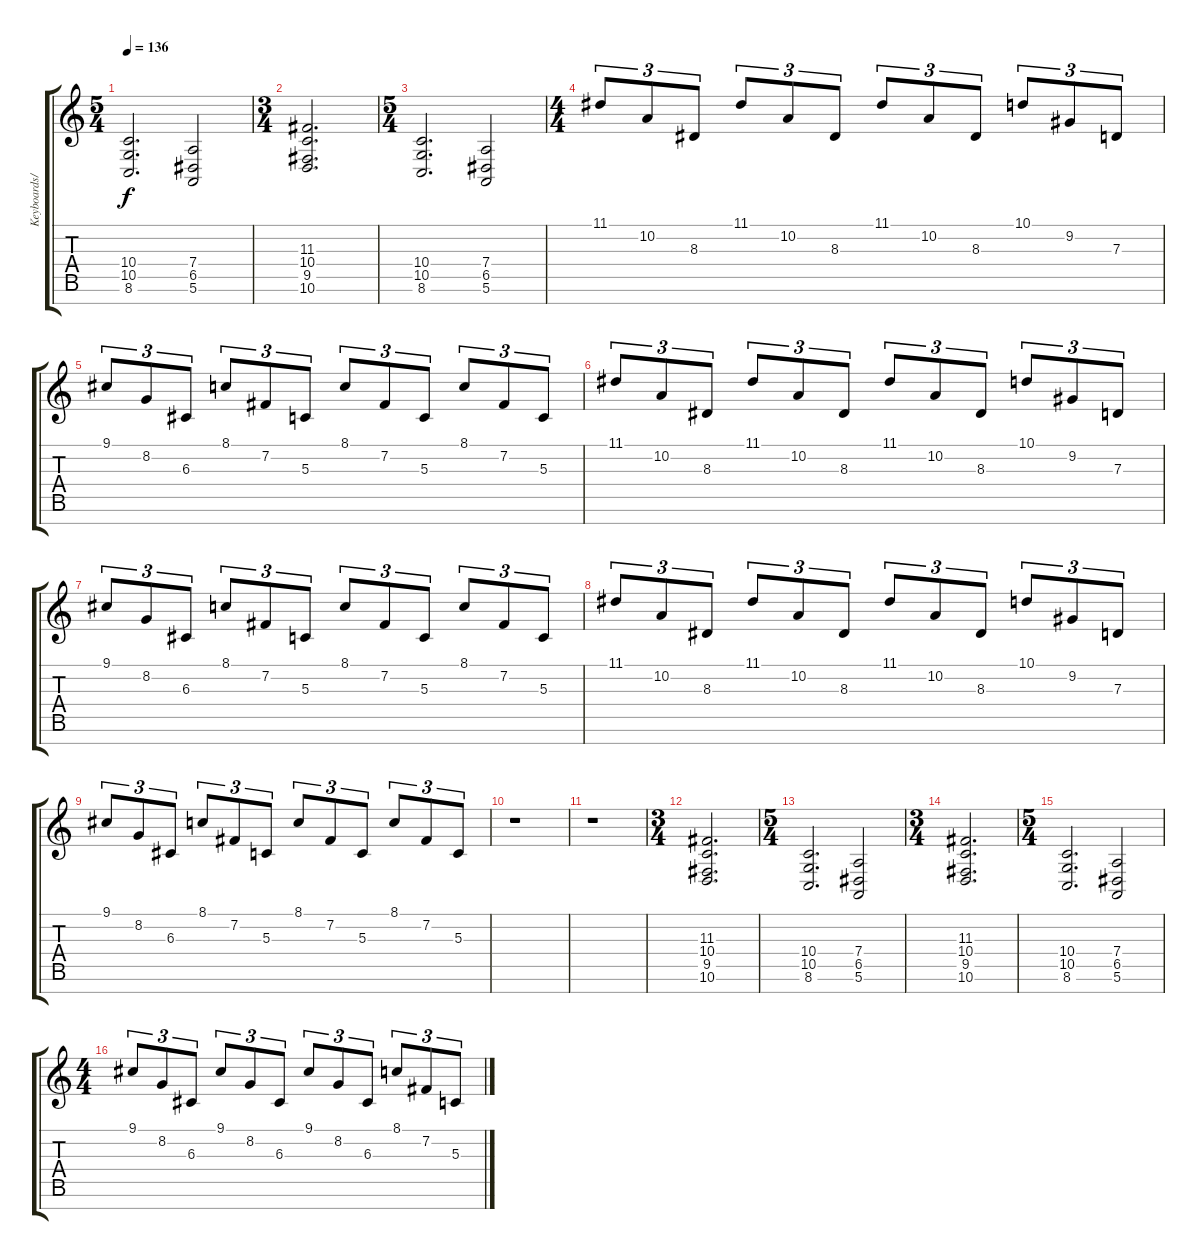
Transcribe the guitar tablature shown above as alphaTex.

\track ("Keyboards/Others" "Keyboards/") {instrument stringensemble1}
\staff {score tabs}
\tuning (E4 B3 G3 D3 A2 E2 B1) {hide}
\ts (5 4)
\tempo 136
\clef g2
\ks c
(10.4 10.5 8.6).2{d dy f} (7.4 6.5 5.6).2 |
\ts (3 4)
(11.3 10.4 9.5 10.6).2{d volume 11 instrument churchorgan} |
\ts (5 4)
(10.4 10.5 8.6).2{d} (7.4 6.5 5.6).2 |
\ts (4 4)
11.1.8{tu (3 2) volume 13 balance 8 instrument churchorgan} 10.2.8{tu (3 2)} 8.3.8{tu (3 2)} 11.1.8{tu (3 2)} 10.2.8{tu (3 2)} 8.3.8{tu (3 2)} 11.1.8{tu (3 2)} 10.2.8{tu (3 2)} 8.3.8{tu (3 2)} 10.1.8{tu (3 2)} 9.2.8{tu (3 2)} 7.3.8{tu (3 2)} |
9.1.8{tu (3 2)} 8.2.8{tu (3 2)} 6.3.8{tu (3 2)} 8.1.8{tu (3 2)} 7.2.8{tu (3 2)} 5.3.8{tu (3 2)} 8.1.8{tu (3 2)} 7.2.8{tu (3 2)} 5.3.8{tu (3 2)} 8.1.8{tu (3 2)} 7.2.8{tu (3 2)} 5.3.8{tu (3 2)} |
11.1.8{tu (3 2)} 10.2.8{tu (3 2)} 8.3.8{tu (3 2)} 11.1.8{tu (3 2)} 10.2.8{tu (3 2)} 8.3.8{tu (3 2)} 11.1.8{tu (3 2)} 10.2.8{tu (3 2)} 8.3.8{tu (3 2)} 10.1.8{tu (3 2)} 9.2.8{tu (3 2)} 7.3.8{tu (3 2)} |
9.1.8{tu (3 2)} 8.2.8{tu (3 2)} 6.3.8{tu (3 2)} 8.1.8{tu (3 2)} 7.2.8{tu (3 2)} 5.3.8{tu (3 2)} 8.1.8{tu (3 2)} 7.2.8{tu (3 2)} 5.3.8{tu (3 2)} 8.1.8{tu (3 2)} 7.2.8{tu (3 2)} 5.3.8{tu (3 2)} |
11.1.8{tu (3 2)} 10.2.8{tu (3 2)} 8.3.8{tu (3 2)} 11.1.8{tu (3 2)} 10.2.8{tu (3 2)} 8.3.8{tu (3 2)} 11.1.8{tu (3 2)} 10.2.8{tu (3 2)} 8.3.8{tu (3 2)} 10.1.8{tu (3 2)} 9.2.8{tu (3 2)} 7.3.8{tu (3 2)} |
9.1.8{tu (3 2)} 8.2.8{tu (3 2)} 6.3.8{tu (3 2)} 8.1.8{tu (3 2)} 7.2.8{tu (3 2)} 5.3.8{tu (3 2)} 8.1.8{tu (3 2)} 7.2.8{tu (3 2)} 5.3.8{tu (3 2)} 8.1.8{tu (3 2)} 7.2.8{tu (3 2)} 5.3.8{tu (3 2)} |
r.1 |
r.1 |
\ts (3 4)
(11.3 10.4 9.5 10.6).2{d volume 11 balance 8 instrument churchorgan} |
\ts (5 4)
(10.4 10.5 8.6).2{d} (7.4 6.5 5.6).2 |
\ts (3 4)
(11.3 10.4 9.5 10.6).2{d volume 11 instrument churchorgan} |
\ts (5 4)
(10.4 10.5 8.6).2{d} (7.4 6.5 5.6).2 |
\ts (4 4)
9.1.8{tu (3 2) volume 9} 8.2.8{tu (3 2)} 6.3.8{tu (3 2)} 9.1.8{tu (3 2)} 8.2.8{tu (3 2)} 6.3.8{tu (3 2)} 9.1.8{tu (3 2)} 8.2.8{tu (3 2)} 6.3.8{tu (3 2)} 8.1.8{tu (3 2)} 7.2.8{tu (3 2)} 5.3.8{tu (3 2)}
